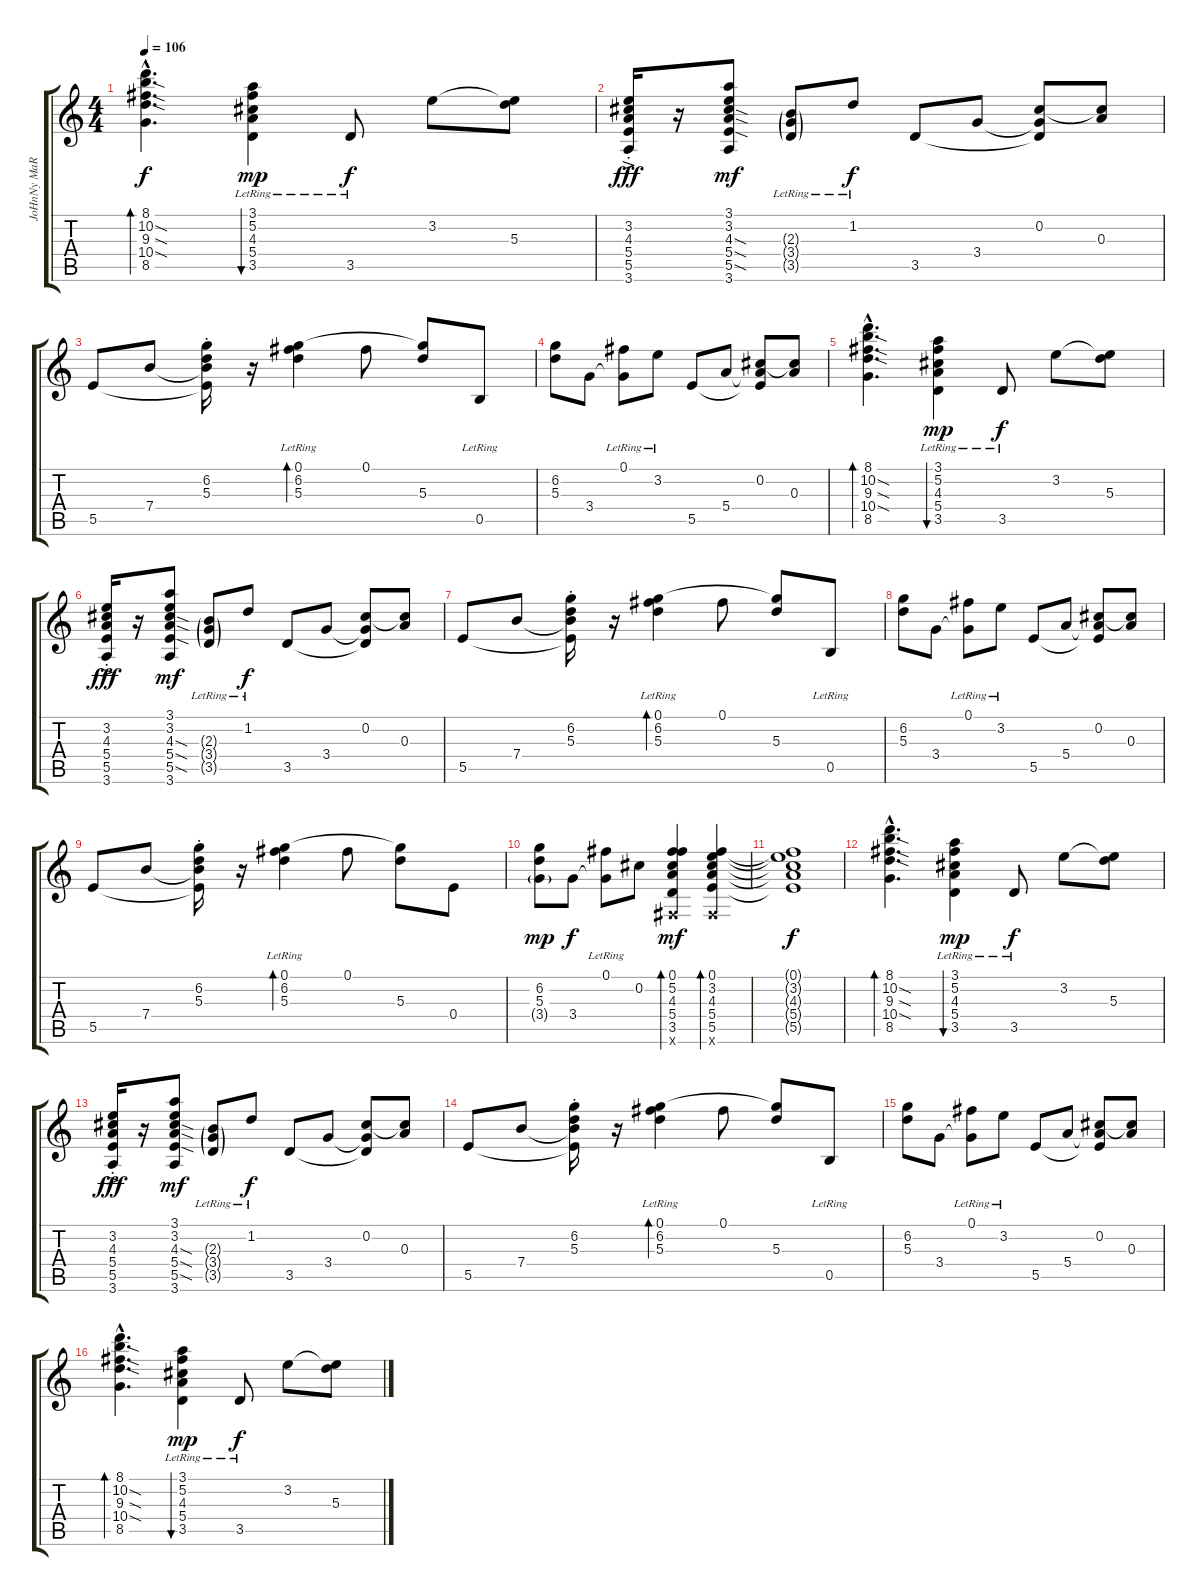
\track ("JoHnNy MaRR" "JoHnNy MaR") {instrument acousticguitarsteel}
\staff {score tabs}
\tuning (Gb4 Db4 A3 E3 B2 Gb2) {hide}
\ts (4 4)
\tempo 106
\clef g2
\ks c
(8.1{hac} 10.2{sod hac} 9.3{sod hac} 10.4{sod hac} 8.5{hac}).4{d bd 120 dy f} (3.1{lr} 5.2{lr} 4.3{lr} 5.4{lr} 3.5).4{bu 120 dy mp} 3.5{lr}.8{dy f} 3.2.8 (3.2{t} 5.3).8 |
(3.2{st} 4.3{ac st} 5.4 5.5 3.6).16{dy fff} r.16 (3.1 3.2 4.3{sod} 5.4{sod} 5.5{sod} 3.6).8{dy mf} (2.3{g lr} 3.4{g lr} 3.5{g lr}).8 1.2{lr}.8{dy f} 3.5.8 3.4.8 (0.2 3.4{t} 3.5{t}).8 (0.2{t} 0.3).8 |
5.5.8 7.4.8 (6.2{st} 5.3 7.4{t} 5.5{t}).16 r.16 (0.1 6.2 5.3{lr}).4{bd 120} 0.1.8 (6.2{t} 5.3).8 0.5{lr}.8 |
(6.2 5.3).8 3.4.8 (0.1{lr} 3.4{t}).8 3.2{lr}.8 5.5.8 5.4.8 (0.2 5.4{t} 5.5{t}).8 (0.2{t} 0.3).8 |
(8.1{hac} 10.2{sod hac} 9.3{sod hac} 10.4{sod hac} 8.5{hac}).4{d bd 120} (3.1{lr} 5.2{lr} 4.3{lr} 5.4{lr} 3.5).4{bu 120 dy mp} 3.5{lr}.8{dy f} 3.2.8 (3.2{t} 5.3).8 |
(3.2{st} 4.3{ac st} 5.4 5.5 3.6).16{dy fff} r.16 (3.1 3.2 4.3{sod} 5.4{sod} 5.5{sod} 3.6).8{dy mf} (2.3{g lr} 3.4{g lr} 3.5{g lr}).8 1.2{lr}.8{dy f} 3.5.8 3.4.8 (0.2 3.4{t} 3.5{t}).8 (0.2{t} 0.3).8 |
5.5.8 7.4.8 (6.2{st} 5.3 7.4{t} 5.5{t}).16 r.16 (0.1 6.2 5.3{lr}).4{bd 120} 0.1.8 (6.2{t} 5.3).8 0.5{lr}.8 |
(6.2 5.3).8 3.4.8 (0.1{lr} 3.4{t}).8 3.2{lr}.8 5.5.8 5.4.8 (0.2 5.4{t} 5.5{t}).8 (0.2{t} 0.3).8 |
5.5.8 7.4.8 (6.2{st} 5.3 7.4{t} 5.5{t}).16 r.16 (0.1 6.2 5.3{lr}).4{bd 120} 0.1.8 (6.2{t} 5.3).8 0.4.8 |
(6.2 5.3 3.4{g}).8{dy mp} 3.4.8{dy f} (0.1{lr} 3.4{t}).8 0.2.8 (0.1 5.2 4.3 5.4 3.5 0.6{x}).4{bd 60 dy mf} (0.1 3.2 4.3 5.4 5.5 0.6{x}).4{bd 120} |
(0.1{t} 3.2{t} 4.3{t} 5.4{t} 5.5{t}).1{dy f} |
(8.1{hac} 10.2{sod hac} 9.3{sod hac} 10.4{sod hac} 8.5{hac}).4{d bd 120} (3.1{lr} 5.2{lr} 4.3{lr} 5.4{lr} 3.5).4{bu 120 dy mp} 3.5{lr}.8{dy f} 3.2.8 (3.2{t} 5.3).8 |
(3.2{st} 4.3{ac st} 5.4 5.5 3.6).16{dy fff} r.16 (3.1 3.2 4.3{sod} 5.4{sod} 5.5{sod} 3.6).8{dy mf} (2.3{g lr} 3.4{g lr} 3.5{g lr}).8 1.2{lr}.8{dy f} 3.5.8 3.4.8 (0.2 3.4{t} 3.5{t}).8 (0.2{t} 0.3).8 |
5.5.8 7.4.8 (6.2{st} 5.3 7.4{t} 5.5{t}).16 r.16 (0.1 6.2 5.3{lr}).4{bd 120} 0.1.8 (6.2{t} 5.3).8 0.5{lr}.8 |
(6.2 5.3).8 3.4.8 (0.1{lr} 3.4{t}).8 3.2{lr}.8 5.5.8 5.4.8 (0.2 5.4{t} 5.5{t}).8 (0.2{t} 0.3).8 |
(8.1{hac} 10.2{sod hac} 9.3{sod hac} 10.4{sod hac} 8.5{hac}).4{d bd 120} (3.1{lr} 5.2{lr} 4.3{lr} 5.4{lr} 3.5).4{bu 120 dy mp} 3.5{lr}.8{dy f} 3.2.8 (3.2{t} 5.3).8
